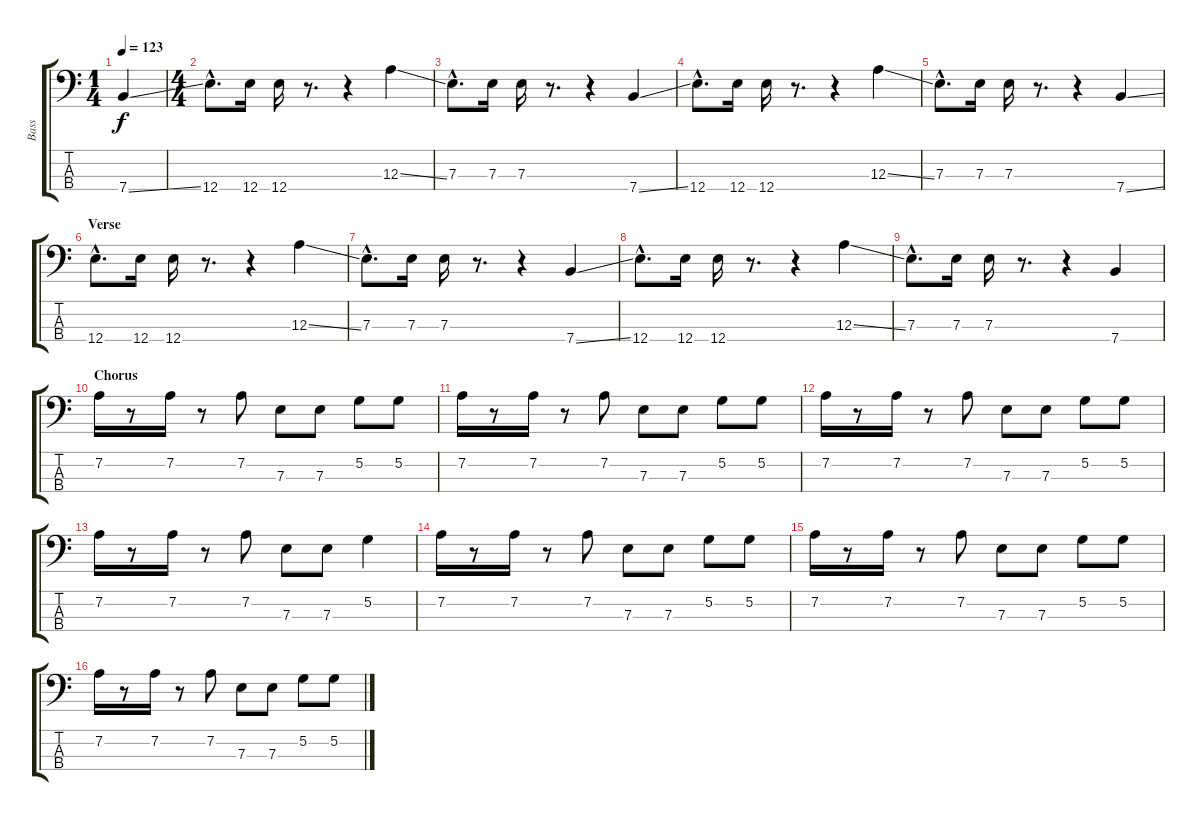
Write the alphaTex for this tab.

\track ("Bass" "Bass") {instrument electricbassfinger}
\staff {score tabs}
\tuning (G2 D2 A1 E1) {hide}
\ts (1 4)
\tempo 123
\clef f4
\ks c
7.4{ss}.4{dy f instrument electricbassfinger} |
\ts (4 4)
12.4{hac}.8{d} 12.4.16 12.4.16 r.8{d} r.4 12.3{ss}.4 |
7.3{hac}.8{d} 7.3.16 7.3.16 r.8{d} r.4 7.4{ss}.4 |
12.4{hac}.8{d} 12.4.16 12.4.16 r.8{d} r.4 12.3{ss}.4 |
7.3{hac}.8{d} 7.3.16 7.3.16 r.8{d} r.4 7.4{ss}.4 |
\section ("" "Verse")
12.4{hac}.8{d} 12.4.16 12.4.16 r.8{d} r.4 12.3{ss}.4 |
7.3{hac}.8{d} 7.3.16 7.3.16 r.8{d} r.4 7.4{ss}.4 |
12.4{hac}.8{d} 12.4.16 12.4.16 r.8{d} r.4 12.3{ss}.4 |
7.3{hac}.8{d} 7.3.16 7.3.16 r.8{d} r.4 7.4.4 |
\section ("" "Chorus")
7.2.16{volume 16} r.8 7.2.16 r.8 7.2.8 7.3.8 7.3.8 5.2.8 5.2.8 |
7.2.16 r.8 7.2.16 r.8 7.2.8 7.3.8 7.3.8 5.2.8 5.2.8 |
7.2.16 r.8 7.2.16 r.8 7.2.8 7.3.8 7.3.8 5.2.8 5.2.8 |
7.2.16 r.8 7.2.16 r.8 7.2.8 7.3.8 7.3.8 5.2.4 |
7.2.16{volume 16} r.8 7.2.16 r.8 7.2.8 7.3.8 7.3.8 5.2.8 5.2.8 |
7.2.16 r.8 7.2.16 r.8 7.2.8 7.3.8 7.3.8 5.2.8 5.2.8 |
7.2.16 r.8 7.2.16 r.8 7.2.8 7.3.8 7.3.8 5.2.8 5.2.8
